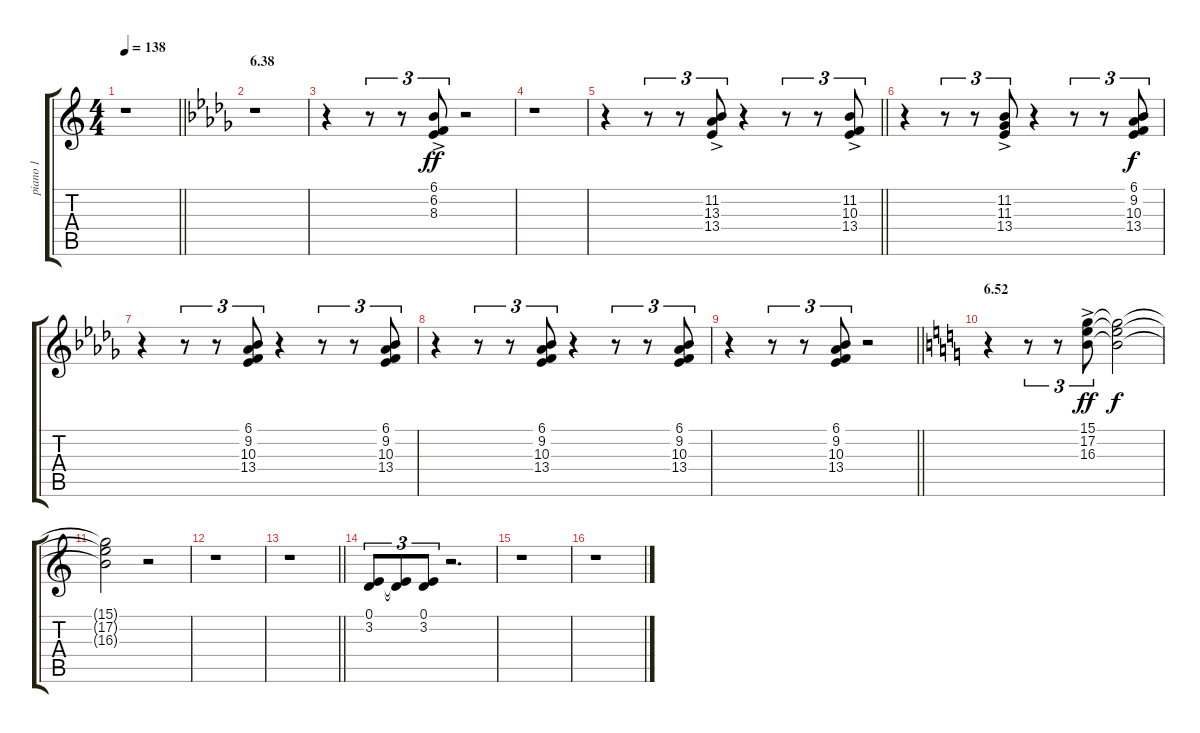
\track ("piano 1" "piano 1") {instrument acousticgrandpiano}
\staff {score tabs}
\tuning (E4 B3 G3 D3 A2 E2) {hide}
\ts (4 4)
\tempo 138
\clef g2
\barLineRight lightlight
\ks c
r.1{dy f} |
\section ("" "6.38")
\ks db
r.1 |
r.4 r.8{tu (3 2)} r.8{tu (3 2)} (6.1{ac} 6.2{ac} 8.3{ac}).8{tu (3 2) dy ff} r.2 |
r.1 |
\barLineRight lightlight
r.4 r.8{tu (3 2)} r.8{tu (3 2)} (11.2{ac} 13.3{ac} 13.4{ac}).8{tu (3 2)} r.4 r.8{tu (3 2)} r.8{tu (3 2)} (11.2{ac} 10.3{ac} 13.4{ac}).8{tu (3 2)} |
r.4 r.8{tu (3 2)} r.8{tu (3 2)} (11.2{ac} 11.3{ac} 13.4{ac}).8{tu (3 2)} r.4 r.8{tu (3 2)} r.8{tu (3 2)} (6.1 9.2 10.3 13.4).8{tu (3 2) dy f} |
r.4 r.8{tu (3 2)} r.8{tu (3 2)} (6.1 9.2 10.3 13.4).8{tu (3 2)} r.4 r.8{tu (3 2)} r.8{tu (3 2)} (6.1 9.2 10.3 13.4).8{tu (3 2)} |
r.4 r.8{tu (3 2)} r.8{tu (3 2)} (6.1 9.2 10.3 13.4).8{tu (3 2)} r.4 r.8{tu (3 2)} r.8{tu (3 2)} (6.1 9.2 10.3 13.4).8{tu (3 2)} |
\barLineRight lightlight
r.4 r.8{tu (3 2)} r.8{tu (3 2)} (6.1 9.2 10.3 13.4).8{tu (3 2)} r.2 |
\section ("" "6.52")
\ks c
r.4 r.8{tu (3 2)} r.8{tu (3 2)} (15.1{ac} 17.2{ac} 16.3{ac}).8{tu (3 2) dy ff} (15.1{t} 17.2{t} 16.3{t}).2{dy f} |
(15.1{t} 17.2{t} 16.3{t}).2 r.2 |
r.1 |
\barLineRight lightlight
r.1 |
(0.1 3.2).8{tu (3 2)} (0.1{t} 3.2{t}).8{tu (3 2)} (0.1 3.2).8{tu (3 2)} r.2{d} |
r.1 |
r.1
